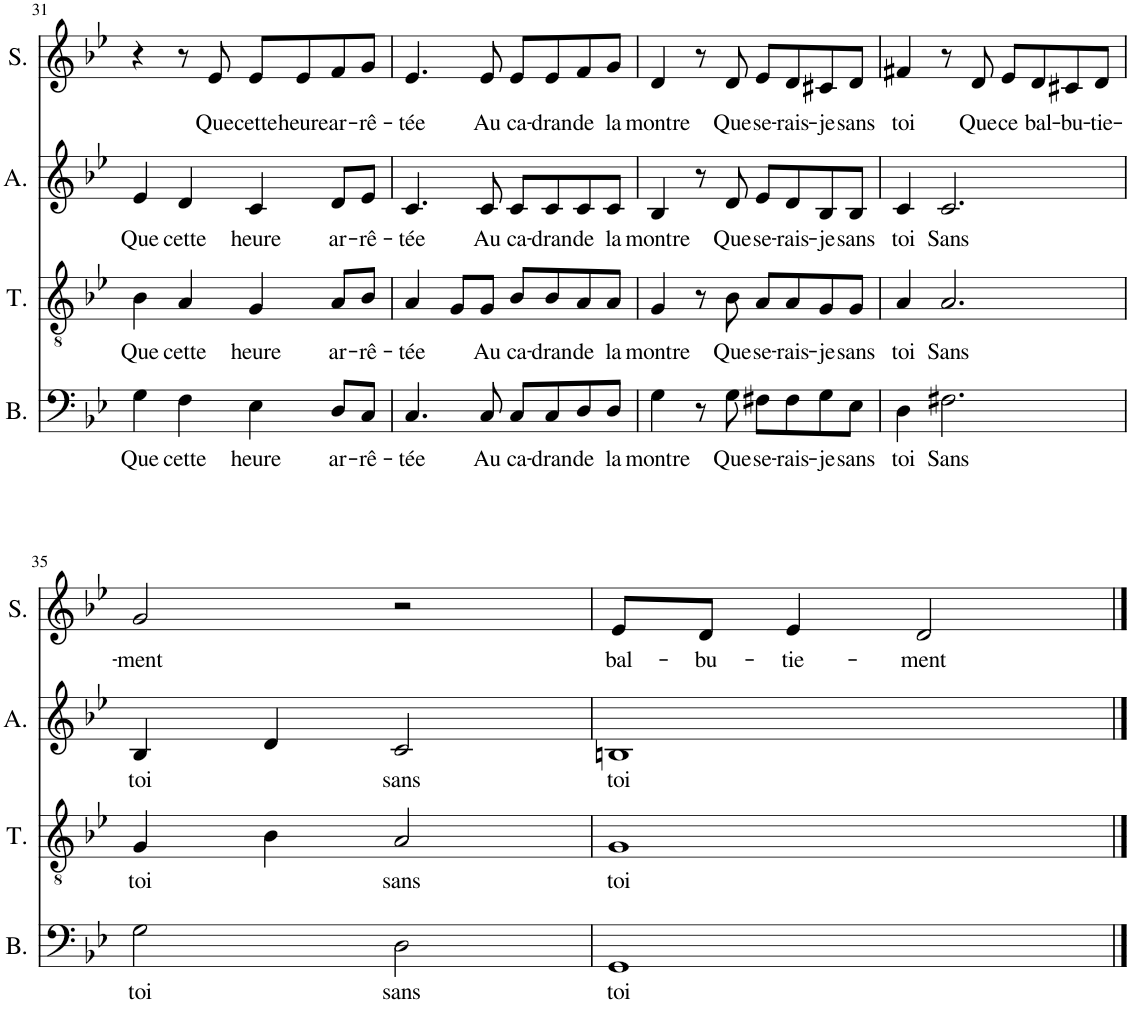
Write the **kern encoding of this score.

**kern	**text	**kern	**text	**kern	**text	**kern	**text
*part4	*part4	*part3	*part3	*part2	*part2	*part1	*part1
*staff4	*staff4	*staff3	*staff3	*staff2	*staff2	*staff1	*staff1
*I"Bass	*	*I"Ténor	*	*I"Alto	*	*I"Soprano	*
*I'B.	*	*I'T.	*	*I'A.	*	*I'S.	*
!!LO:PB:g=z
*clefF4	*	*clefGv2	*	*clefG2	*	*clefG2	*
*k[b-e-]	*	*k[b-e-]	*	*k[b-e-]	*	*k[b-e-]	*
*M4/4	*	*M4/4	*	*M4/4	*	*M4/4	*
*met(c)	*	*met(c)	*	*met(c)	*	*met(c)	*
=31	=31	=31	=31	=31	=31	=31	=31
!	!LO:LY:b	!	!LO:LY:b	!	!LO:LY:b	!	!
4G\	Que	4B-\	Que	4e-/	Que	4r	.
!	!LO:LY:b	!	!LO:LY:b	!	!LO:LY:b	!	!
4F\	cette	4A/	cette	4d/	cette	8r	.
!	!	!	!	!	!	!	!LO:LY:b
.	.	.	.	.	.	8e-/	Que
!	!LO:LY:b	!	!LO:LY:b	!	!LO:LY:b	!	!LO:LY:b
4E-\	heure	4G/	heure	4c/	heure	8e-/L	cette
!	!	!	!	!	!	!	!LO:LY:b
.	.	.	.	.	.	8e-/	heure
!	!LO:LY:b	!	!LO:LY:b	!	!LO:LY:b	!	!LO:LY:b
8D/L	ar-	8A/L	ar-	8d/L	ar-	8f/	ar-
!	!LO:LY:b	!	!LO:LY:b	!	!LO:LY:b	!	!LO:LY:b
8C/J	-rê-	8B-/J	-rê-	8e-/J	-rê-	8g/J	-rê-
=32	=32	=32	=32	=32	=32	=32	=32
!	!LO:LY:b	!	!LO:LY:b	!	!LO:LY:b	!	!LO:LY:b
4.C/	-tée	4A/	-tée	4.c/	-tée	4.e-/	-tée
.	.	8G/L	.	.	.	.	.
!	!LO:LY:b	!	!LO:LY:b	!	!LO:LY:b	!	!LO:LY:b
8C/	Au	8G/J	Au	8c/	Au	8e-/	Au
!	!LO:LY:b	!	!LO:LY:b	!	!LO:LY:b	!	!LO:LY:b
8C/L	ca-	8B-/L	ca-	8c/L	ca-	8e-/L	ca-
!	!LO:LY:b	!	!LO:LY:b	!	!LO:LY:b	!	!LO:LY:b
8C/	-dran	8B-/	-dran	8c/	-dran	8e-/	-dran
!	!LO:LY:b	!	!LO:LY:b	!	!LO:LY:b	!	!LO:LY:b
8D/	de	8A/	de	8c/	de	8f/	de
!	!LO:LY:b	!	!LO:LY:b	!	!LO:LY:b	!	!LO:LY:b
8D/J	la	8A/J	la	8c/J	la	8g/J	la
=33	=33	=33	=33	=33	=33	=33	=33
!	!LO:LY:b	!	!LO:LY:b	!	!LO:LY:b	!	!LO:LY:b
4G\	montre	4G/	montre	4B-/	montre	4d/	montre
8r	.	8r	.	8r	.	8r	.
!	!LO:LY:b	!	!LO:LY:b	!	!LO:LY:b	!	!LO:LY:b
8G\	Que	8B-\	Que	8d/	Que	8d/	Que
!	!LO:LY:b	!	!LO:LY:b	!	!LO:LY:b	!	!LO:LY:b
8F#X\L	se-	8A/L	se-	8e-/L	se-	8e-/L	se-
!	!LO:LY:b	!	!LO:LY:b	!	!LO:LY:b	!	!LO:LY:b
8F#\	-rais-	8A/	-rais-	8d/	-rais-	8d/	-rais-
!	!LO:LY:b	!	!LO:LY:b	!	!LO:LY:b	!	!LO:LY:b
8G\	-je	8G/	-je	8B-/	-je	8c#X/	-je
!	!LO:LY:b	!	!LO:LY:b	!	!LO:LY:b	!	!LO:LY:b
8E-\J	sans	8G/J	sans	8B-/J	sans	8d/J	sans
=34	=34	=34	=34	=34	=34	=34	=34
!	!LO:LY:b	!	!LO:LY:b	!	!LO:LY:b	!	!LO:LY:b
4D\	toi	4A/	toi	4c/	toi	4f#X/	toi
!	!LO:LY:b	!	!LO:LY:b	!	!LO:LY:b	!	!
2.F#X\	Sans	2.A/	Sans	2.c/	Sans	8r	.
!	!	!	!	!	!	!	!LO:LY:b
.	.	.	.	.	.	8d/	Que
!	!	!	!	!	!	!	!LO:LY:b
.	.	.	.	.	.	8e-/L	ce
!	!	!	!	!	!	!	!LO:LY:b
.	.	.	.	.	.	8d/	bal-
!	!	!	!	!	!	!	!LO:LY:b
.	.	.	.	.	.	8c#X/	-bu-
!	!	!	!	!	!	!	!LO:LY:b
.	.	.	.	.	.	8d/J	-tie-
!!LO:LB:g=z
=35	=35	=35	=35	=35	=35	=35	=35
!	!LO:LY:b	!	!LO:LY:b	!	!LO:LY:b	!	!LO:LY:b
2G\	toi	4G/	toi	4B-/	toi	2g/	ment
.	.	4B-\	.	4d/	.	.	.
!	!LO:LY:b	!	!LO:LY:b	!	!LO:LY:b	!	!
2D\	sans	2A/	sans	2c/	sans	2r	.
=36	=36	=36	=36	=36	=36	=36	=36
!	!LO:LY:b	!	!LO:LY:b	!	!LO:LY:b	!	!LO:LY:b
1GG	toi	1G	toi	1Bn	toi	8e-/L	bal-
!	!	!	!	!	!	!	!LO:LY:b
.	.	.	.	.	.	8d/J	-bu-
!	!	!	!	!	!	!	!LO:LY:b
.	.	.	.	.	.	4e-/	-tie-
!	!	!	!	!	!	!	!LO:LY:b
.	.	.	.	.	.	2d/	-ment
==	==	==	==	==	==	==	==
*-	*-	*-	*-	*-	*-	*-	*-
